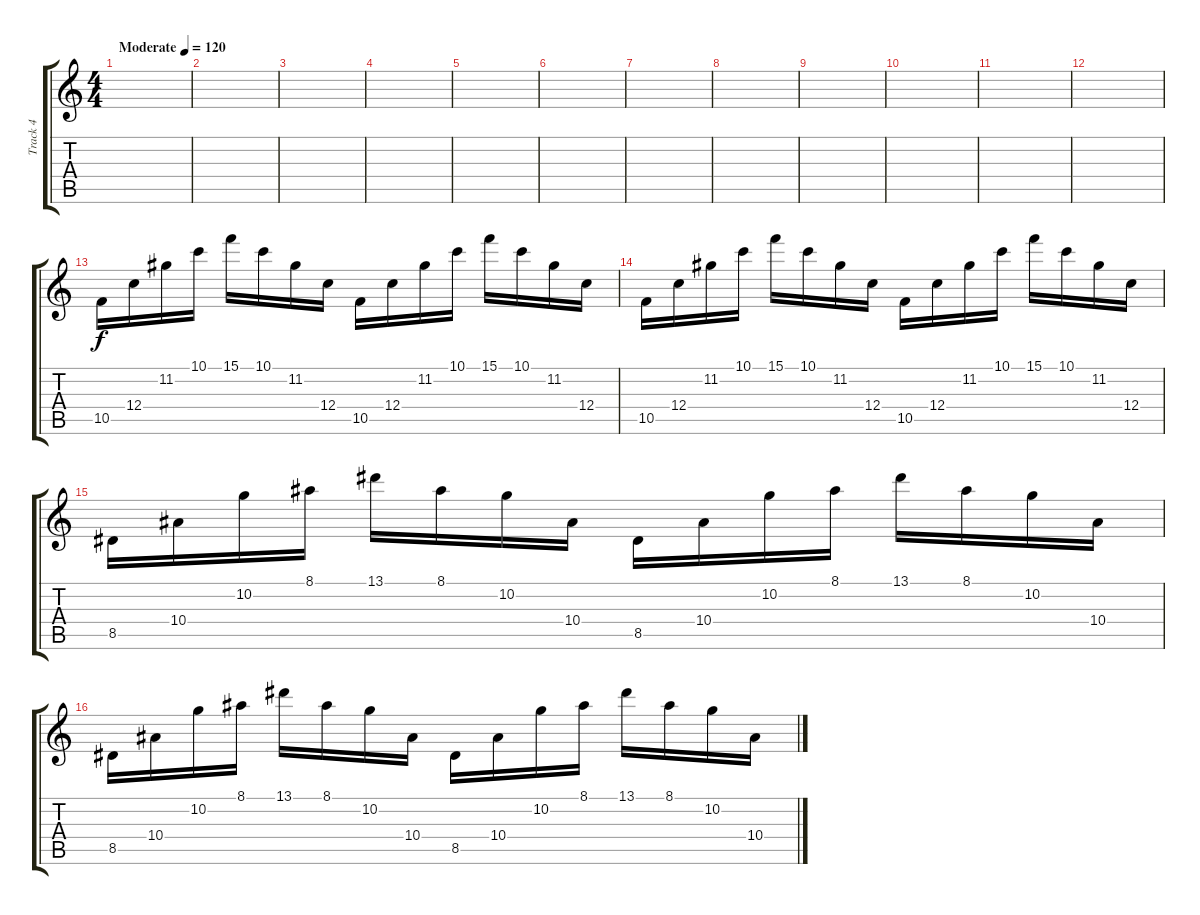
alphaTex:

\track ("Track 4" "Track 4") {instrument distortionguitar}
\staff {score tabs}
\tuning (D4 A3 F3 C3 G2 C2) {hide}
\ts (4 4)
\tempo (120 "Moderate")
\clef g2
\ks c
|
|
|
|
|
|
|
|
|
|
|
|
10.5.16 12.4.16 11.2.16 10.1.16 15.1.16 10.1.16 11.2.16 12.4.16 10.5.16 12.4.16 11.2.16 10.1.16 15.1.16 10.1.16 11.2.16 12.4.16 |
10.5.16 12.4.16 11.2.16 10.1.16 15.1.16 10.1.16 11.2.16 12.4.16 10.5.16 12.4.16 11.2.16 10.1.16 15.1.16 10.1.16 11.2.16 12.4.16 |
8.5.16 10.4.16 10.2.16 8.1.16 13.1.16 8.1.16 10.2.16 10.4.16 8.5.16 10.4.16 10.2.16 8.1.16 13.1.16 8.1.16 10.2.16 10.4.16 |
8.5.16 10.4.16 10.2.16 8.1.16 13.1.16 8.1.16 10.2.16 10.4.16 8.5.16 10.4.16 10.2.16 8.1.16 13.1.16 8.1.16 10.2.16 10.4.16
